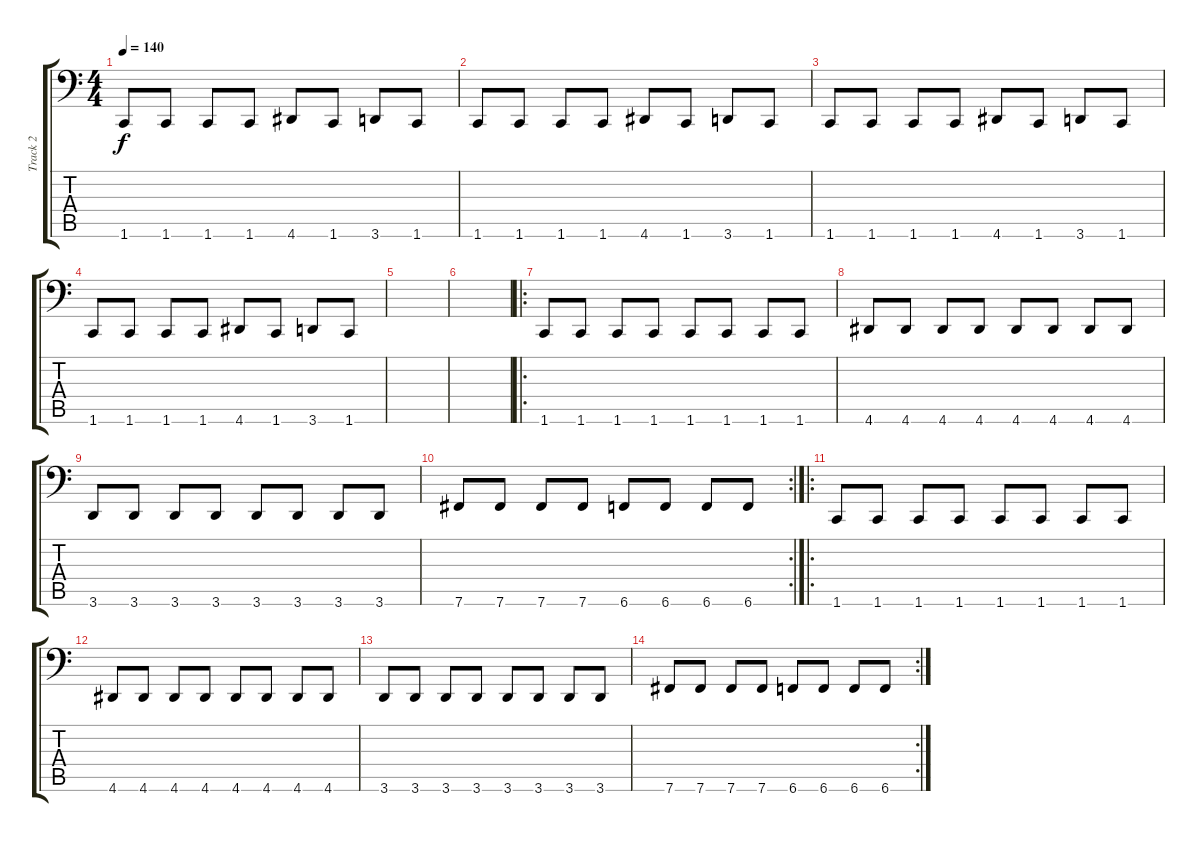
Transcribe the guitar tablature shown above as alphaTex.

\track ("Track 2" "Track 2") {instrument overdrivenguitar}
\staff {score tabs}
\tuning (C3 G2 D2 A1 E1 B0) {hide}
\ts (4 4)
\tempo 140
\clef f4
\ks c
1.6.8{dy f} 1.6.8 1.6.8 1.6.8 4.6.8 1.6.8 3.6.8 1.6.8 |
1.6.8 1.6.8 1.6.8 1.6.8 4.6.8 1.6.8 3.6.8 1.6.8 |
1.6.8 1.6.8 1.6.8 1.6.8 4.6.8 1.6.8 3.6.8 1.6.8 |
1.6.8 1.6.8 1.6.8 1.6.8 4.6.8 1.6.8 3.6.8 1.6.8 |
|
|
\ro
1.6.8 1.6.8 1.6.8 1.6.8 1.6.8 1.6.8 1.6.8 1.6.8 |
4.6.8 4.6.8 4.6.8 4.6.8 4.6.8 4.6.8 4.6.8 4.6.8 |
3.6.8 3.6.8 3.6.8 3.6.8 3.6.8 3.6.8 3.6.8 3.6.8 |
\rc 2
7.6.8 7.6.8 7.6.8 7.6.8 6.6.8 6.6.8 6.6.8 6.6.8 |
\ro
1.6.8 1.6.8 1.6.8 1.6.8 1.6.8 1.6.8 1.6.8 1.6.8 |
4.6.8 4.6.8 4.6.8 4.6.8 4.6.8 4.6.8 4.6.8 4.6.8 |
3.6.8 3.6.8 3.6.8 3.6.8 3.6.8 3.6.8 3.6.8 3.6.8 |
\rc 2
7.6.8 7.6.8 7.6.8 7.6.8 6.6.8 6.6.8 6.6.8 6.6.8
